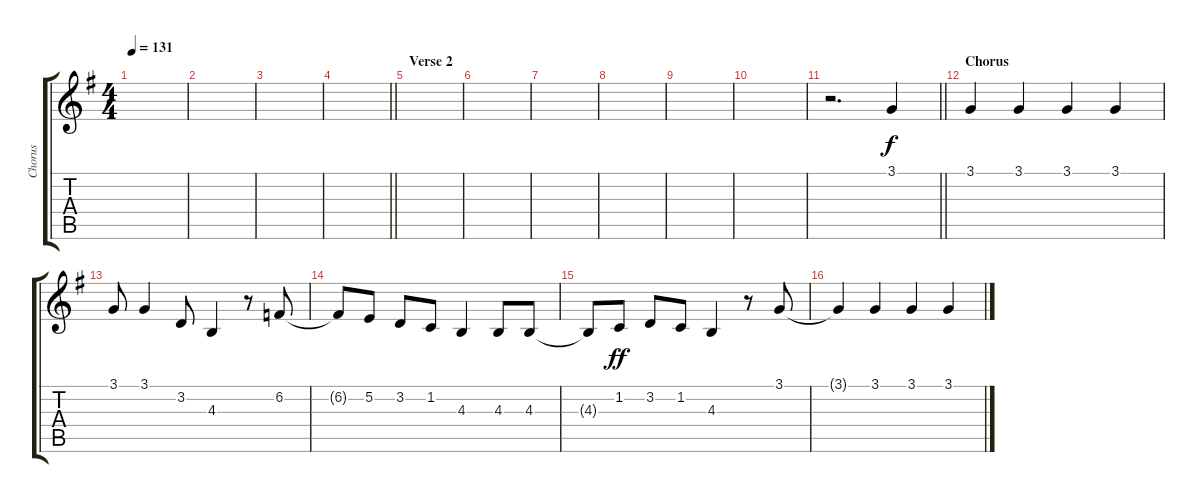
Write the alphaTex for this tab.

\track ("Chorus" "Chorus") {instrument lead4chiff}
\staff {score tabs}
\tuning (E4 B3 G3 D3 A2 E2) {hide}
\ts (4 4)
\tempo 131
\clef g2
\ks g
|
|
|
\barLineRight lightlight
|
\section ("" "Verse 2")
|
|
|
|
|
|
\barLineRight lightlight
r.2{d} 3.1.4 |
\section ("" "Chorus")
3.1.4 3.1.4 3.1.4 3.1.4 |
3.1.8 3.1.4 3.2.8 4.3.4 r.8 6.2.8 |
6.2{t}.8 5.2.8 3.2.8 1.2.8 4.3.4 4.3.8 4.3.8 |
4.3{t}.8{dy f} 1.2.8{dy ff} 3.2.8 1.2.8 4.3.4 r.8 3.1.8 |
3.1{t}.4 3.1.4 3.1.4 3.1.4
